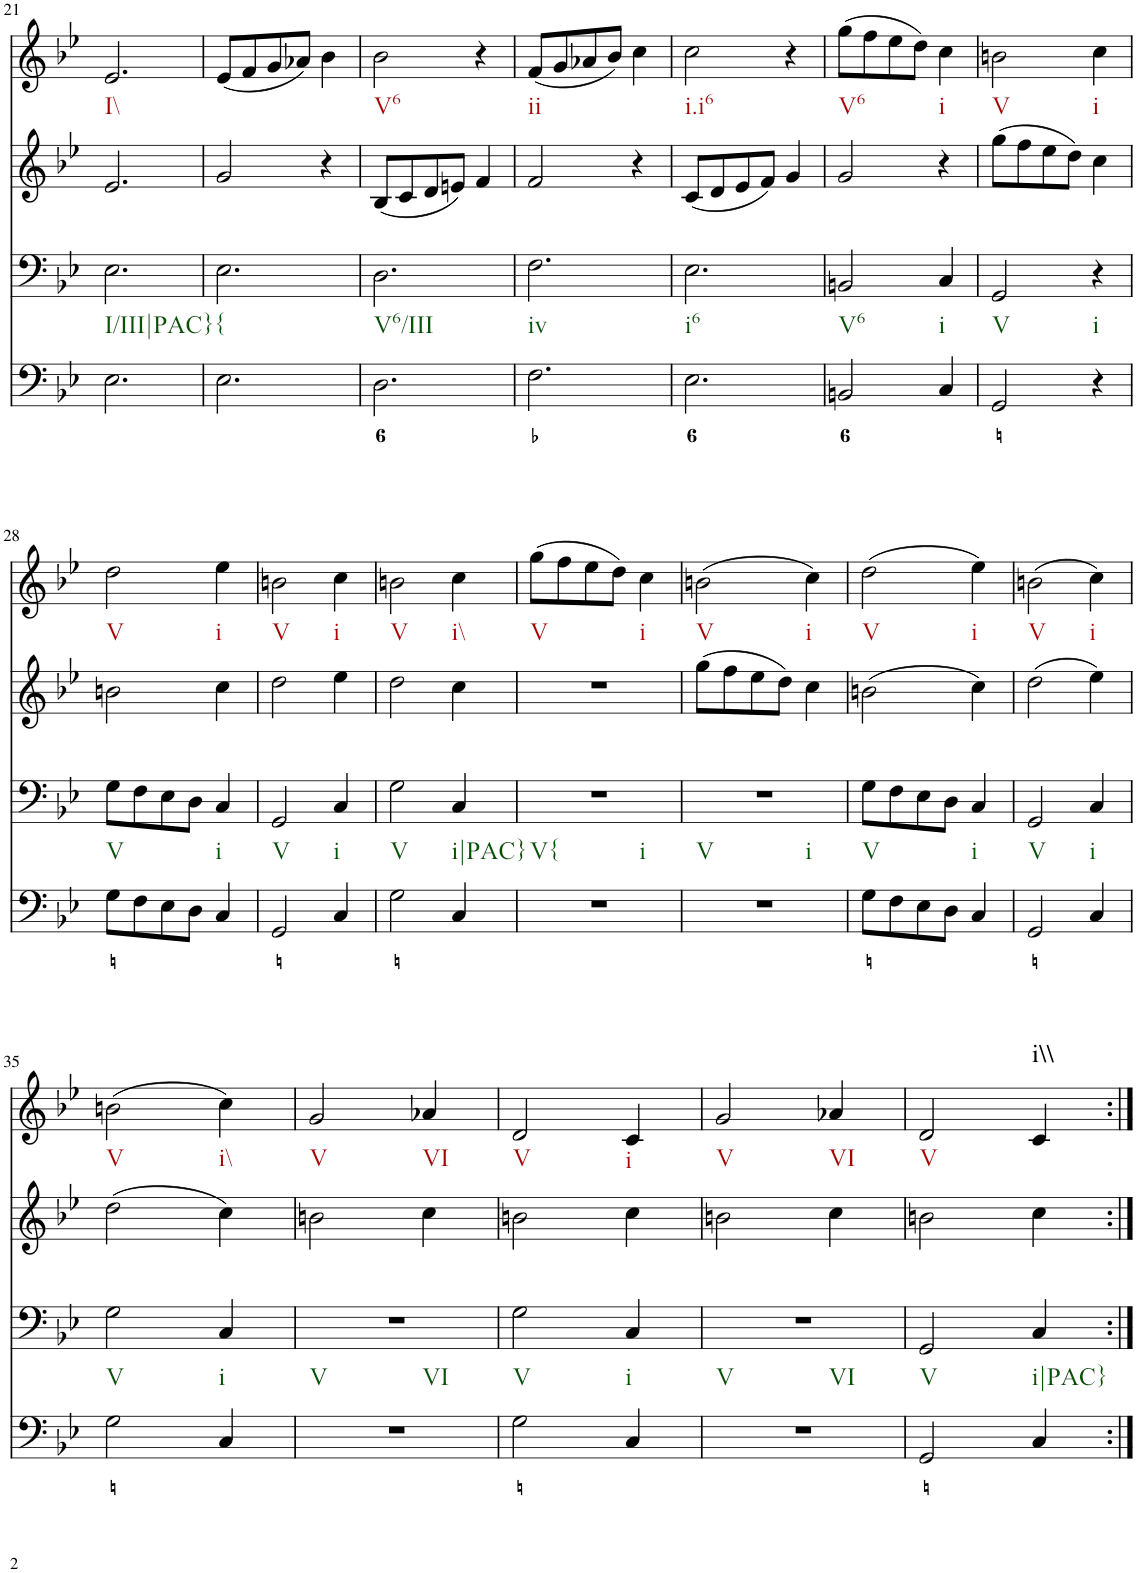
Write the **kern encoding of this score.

**kern	**kern	**kern	**kern	**harte
*part4	*part3	*part2	*part1	*part1
*staff4	*staff3	*staff2	*staff1	*
*I"violn	*I"violn	*I"cello	*I"organ	*
!!LO:PB:g=z
*clefF4	*clefF4	*clefG2	*clefG2	*
*k[b-e-]	*k[b-e-]	*k[b-e-]	*k[b-e-]	*
*g:	*g:	*g:	*g:	*
*M3/4	*M3/4	*M3/4	*M3/4	*
=21	=21	=21	=21	=21
!	!LO:TX:b:t=I/III|PAC}	!	!	!
2.E-\	2.E-\	2.e-/	2.e-/	.
=22	=22	=22	=22	=22
!	!LO:TX:b:t={	!	!	!
2.E-\	2.E-\	2g/	(8e-/L	.
.	.	.	8f/	.
.	.	.	8g/	.
.	.	.	8a-X/J)	.
.	.	4r	4b-\	.
=23	=23	=23	=23	=23
!	!LO:TX:b:t=V6/III	!	!	!
2.D\	2.D\	(8B-/L	2b-\	.
.	.	8c/	.	.
.	.	8d/	.	.
.	.	8en/J)	.	.
.	.	4f/	4r	.
=24	=24	=24	=24	=24
!	!LO:TX:b:t=iv	!	!	!
2.F\	2.F\	2f/	(8f/L	.
.	.	.	8g/	.
.	.	.	8a-X/	.
.	.	.	8b-/J)	.
.	.	4r	4cc\	.
=25	=25	=25	=25	=25
!	!LO:TX:b:t=i6	!	!	!
2.E-\	2.E-\	(8c/L	2cc\	.
.	.	8d/	.	.
.	.	8e-/	.	.
.	.	8f/J)	.	.
.	.	4g/	4r	.
=26	=26	=26	=26	=26
!	!LO:TX:b:t=V6	!	!	!
2BBn/	2BBn/	2g/	(8gg\L	.
.	.	.	8ff\	.
.	.	.	8ee-\	.
.	.	.	8dd\J)	.
!	!LO:TX:b:t=i	!	!	!
4C/	4C/	4r	4cc\	.
=27	=27	=27	=27	=27
!	!LO:TX:b:t=V	!	!	!
2GG/	2GG/	(8gg\L	2bn\	.
.	.	8ff\	.	.
.	.	8ee-\	.	.
.	.	8dd\J)	.	.
!	!LO:TX:b:t=i	!	!	!
4r	4r	4cc\	4cc\	.
!!LO:LB:g=z
=28	=28	=28	=28	=28
!	!LO:TX:b:t=V	!	!	!
8G\L	8G\L	2bn\	2dd\	.
8F\	8F\	.	.	.
8E-\	8E-\	.	.	.
8D\J	8D\J	.	.	.
!	!LO:TX:b:t=i	!	!	!
4C/	4C/	4cc\	4ee-\	.
=29	=29	=29	=29	=29
!	!LO:TX:b:t=V	!	!	!
2GG/	2GG/	2dd\	2bn\	.
!	!LO:TX:b:t=i	!	!	!
4C/	4C/	4ee-\	4cc\	.
=30	=30	=30	=30	=30
!	!LO:TX:b:t=V	!	!	!
2G\	2G\	2dd\	2bn\	.
!	!LO:TX:b:t=i|PAC}	!	!	!
4C/	4C/	4cc\	4cc\	.
=31	=31	=31	=31	=31
!	!LO:TX:b:t=V{	!	!	!
!	!LO:TX:b:t=i	!	!	!
2.r	2.r	2.r	(8gg\L	.
.	.	.	8ff\	.
.	.	.	8ee-\	.
.	.	.	8dd\J)	.
.	.	.	4cc\	.
=32	=32	=32	=32	=32
!	!LO:TX:b:t=V	!	!	!
!	!LO:TX:b:t=i	!	!	!
2.r	2.r	(8gg\L	(2bn\	.
.	.	8ff\	.	.
.	.	8ee-\	.	.
.	.	8dd\J)	.	.
.	.	4cc\	4cc\)	.
=33	=33	=33	=33	=33
!	!LO:TX:b:t=V	!	!	!
8G\L	8G\L	(2bn\	(2dd\	.
8F\	8F\	.	.	.
8E-\	8E-\	.	.	.
8D\J	8D\J	.	.	.
!	!LO:TX:b:t=i	!	!	!
4C/	4C/	4cc\)	4ee-\)	.
=34	=34	=34	=34	=34
!	!LO:TX:b:t=V	!	!	!
2GG/	2GG/	(2dd\	(2bn\	.
!	!LO:TX:b:t=i	!	!	!
4C/	4C/	4ee-\)	4cc\)	.
!!LO:LB:g=z
=35	=35	=35	=35	=35
!	!LO:TX:b:t=V	!	!	!
2G\	2G\	(2dd\	(2bn\	.
!	!LO:TX:b:t=i	!	!	!
4C/	4C/	4cc\)	4cc\)	.
=36	=36	=36	=36	=36
!	!LO:TX:b:t=V	!	!	!
!	!LO:TX:b:t=VI	!	!	!
2.r	2.r	2bn\	2g/	.
.	.	4cc\	4a-X/	.
=37	=37	=37	=37	=37
!	!LO:TX:b:t=V	!	!	!
2G\	2G\	2bn\	2d/	.
!	!LO:TX:b:t=i	!	!	!
4C/	4C/	4cc\	4c/	.
=38	=38	=38	=38	=38
!	!LO:TX:b:t=V	!	!	!
!	!LO:TX:b:t=VI	!	!	!
2.r	2.r	2bn\	2g/	.
.	.	4cc\	4a-X/	.
=39	=39	=39	=39	=39
!	!LO:TX:b:t=V	!	!	!
2GG/	2GG/	2bn\	2d/	.
!	!LO:TX:b:t=i|PAC}	!	!	!LO:H:kt=i\\
4C/	4C/	4cc\	4c/	N
=:|!	=:|!	=:|!	=:|!	=:|!
*-	*-	*-	*-	*-
